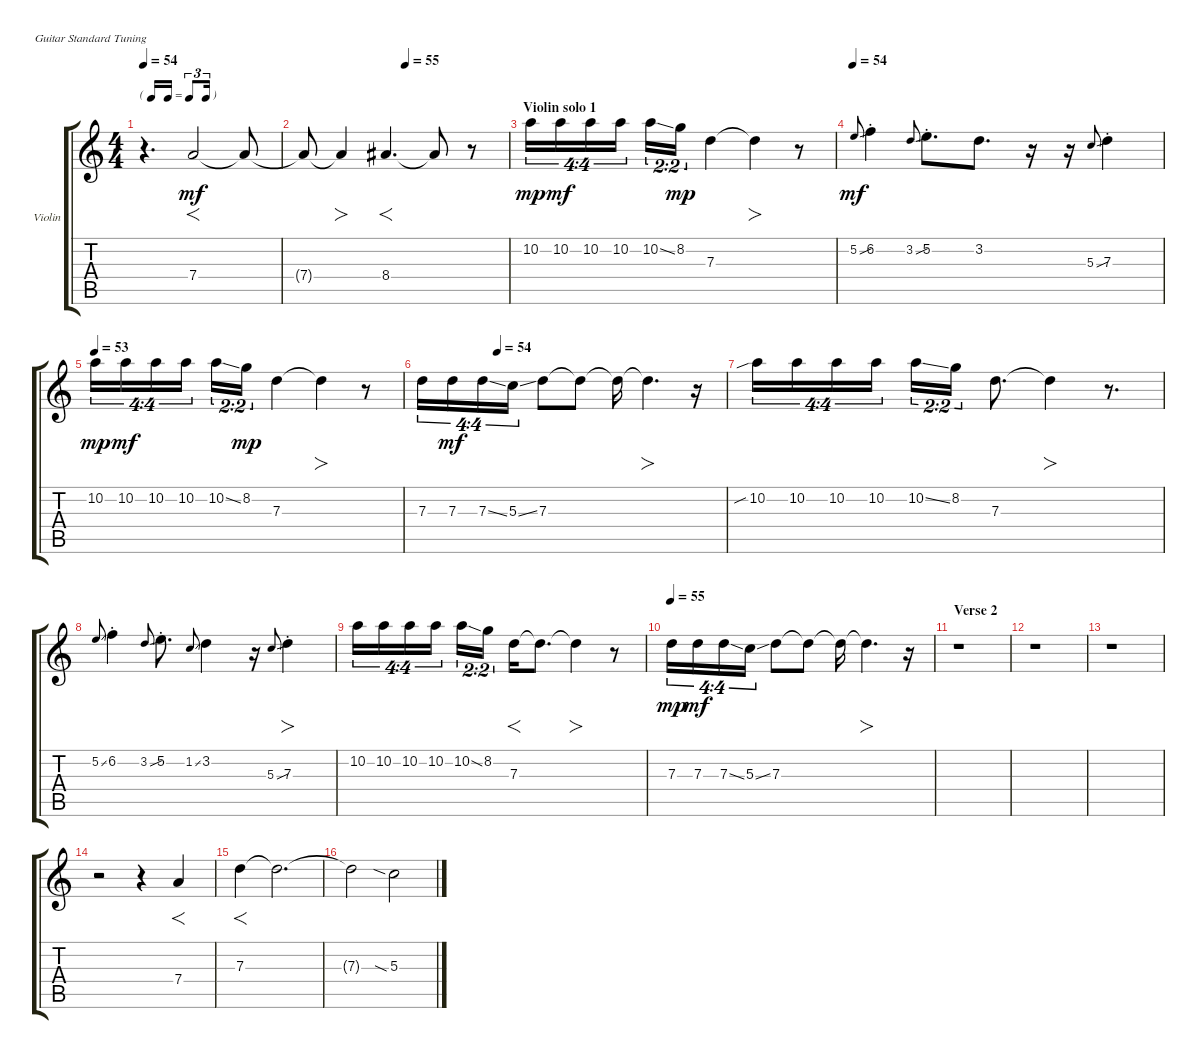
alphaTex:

\defaultSystemsLayout 4
\bracketExtendMode groupsimilarinstruments
\firstSystemTrackNameOrientation horizontal
\otherSystemsTrackNameOrientation horizontal
\track ("Violin" "Violin") {instrument electricguitarclean}
\staff {score tabs}
\tuning (E4 B3 G3 D3 A2 E2)
\ts (4 4)
\tf triplet16th
\tempo 54
\clef g2
\ks c
r.4{d dy mp} 7.4.2{f dy mf} 7.4{t}.8 |
\tempo (55 0.5)
7.4{t}.8 7.4{t}.4{fo} 8.4.4{f d} 8.4{t}.8 r.8 |
\section ("" "Violin solo 1")
10.2.16{tu (4 4) dy mp} 10.2.16{tu (4 4) dy mf} 10.2.16{tu (4 4)} 10.2.16{tu (4 4)} 10.2{ss}.16{tu (2 2)} 8.2.16{tu (2 2) dy mp} 7.3.4 7.3{t}.4{fo} r.8 |
\tempo 54
5.2{sou}.8{gr onbeat dy mf} 6.2{st}.4 3.2{sou}.8{gr onbeat} 5.2{st}.8{d} 3.2.8{d} r.16 r.16 5.3{sou}.8{gr onbeat} 7.3{st}.4 |
\tempo 53
10.2.16{tu (4 4) dy mp} 10.2.16{tu (4 4) dy mf} 10.2.16{tu (4 4)} 10.2.16{tu (4 4)} 10.2{ss}.16{tu (2 2)} 8.2.16{tu (2 2) dy mp} 7.3.4 7.3{t}.4{fo} r.8 |
\tempo (54 0.25)
7.3.16{tu (4 4)} 7.3.16{tu (4 4) dy mf} 7.3{ss}.16{tu (4 4)} 5.3{ss}.16{tu (4 4)} 7.3.8 7.3{t}.8 7.3{t}.16 7.3{t}.4{fo d} r.16 |
10.2{sib}.16{tu (4 4)} 10.2.16{tu (4 4)} 10.2.16{tu (4 4)} 10.2.16{tu (4 4)} 10.2{ss}.16{tu (2 2)} 8.2.16{tu (2 2)} 7.3.8{d} 7.3{t}.4{fo} r.8{d} |
5.2{ss}.8{gr onbeat} 6.2{st}.4 3.2{sou}.8{gr onbeat} 5.2{st}.8{d} 1.2{ss}.8{gr onbeat} 3.2.4 r.16 5.3{sou}.8{gr onbeat} 7.3{st}.4{fo} |
10.2.16{tu (4 4)} 10.2.16{tu (4 4)} 10.2.16{tu (4 4)} 10.2.16{tu (4 4)} 10.2{ss}.16{tu (2 2)} 8.2.16{tu (2 2)} 7.3.16{f} 7.3{t}.8{d} 7.3{t}.4{fo} r.8 |
\tempo 55
7.3.16{tu (4 4) dy mp} 7.3.16{tu (4 4) dy mf} 7.3{ss}.16{tu (4 4)} 5.3{ss}.16{tu (4 4)} 7.3.8 7.3{t}.8 7.3{t}.16 7.3{t}.4{fo d} r.16 |
\section ("" "Verse 2")
r.1 |
r.1 |
r.1 |
r.2 r.4 7.4.4{f} |
7.3.4{f} 7.3{t}.2{d} |
7.3{t}.2 5.3{sia}.2
